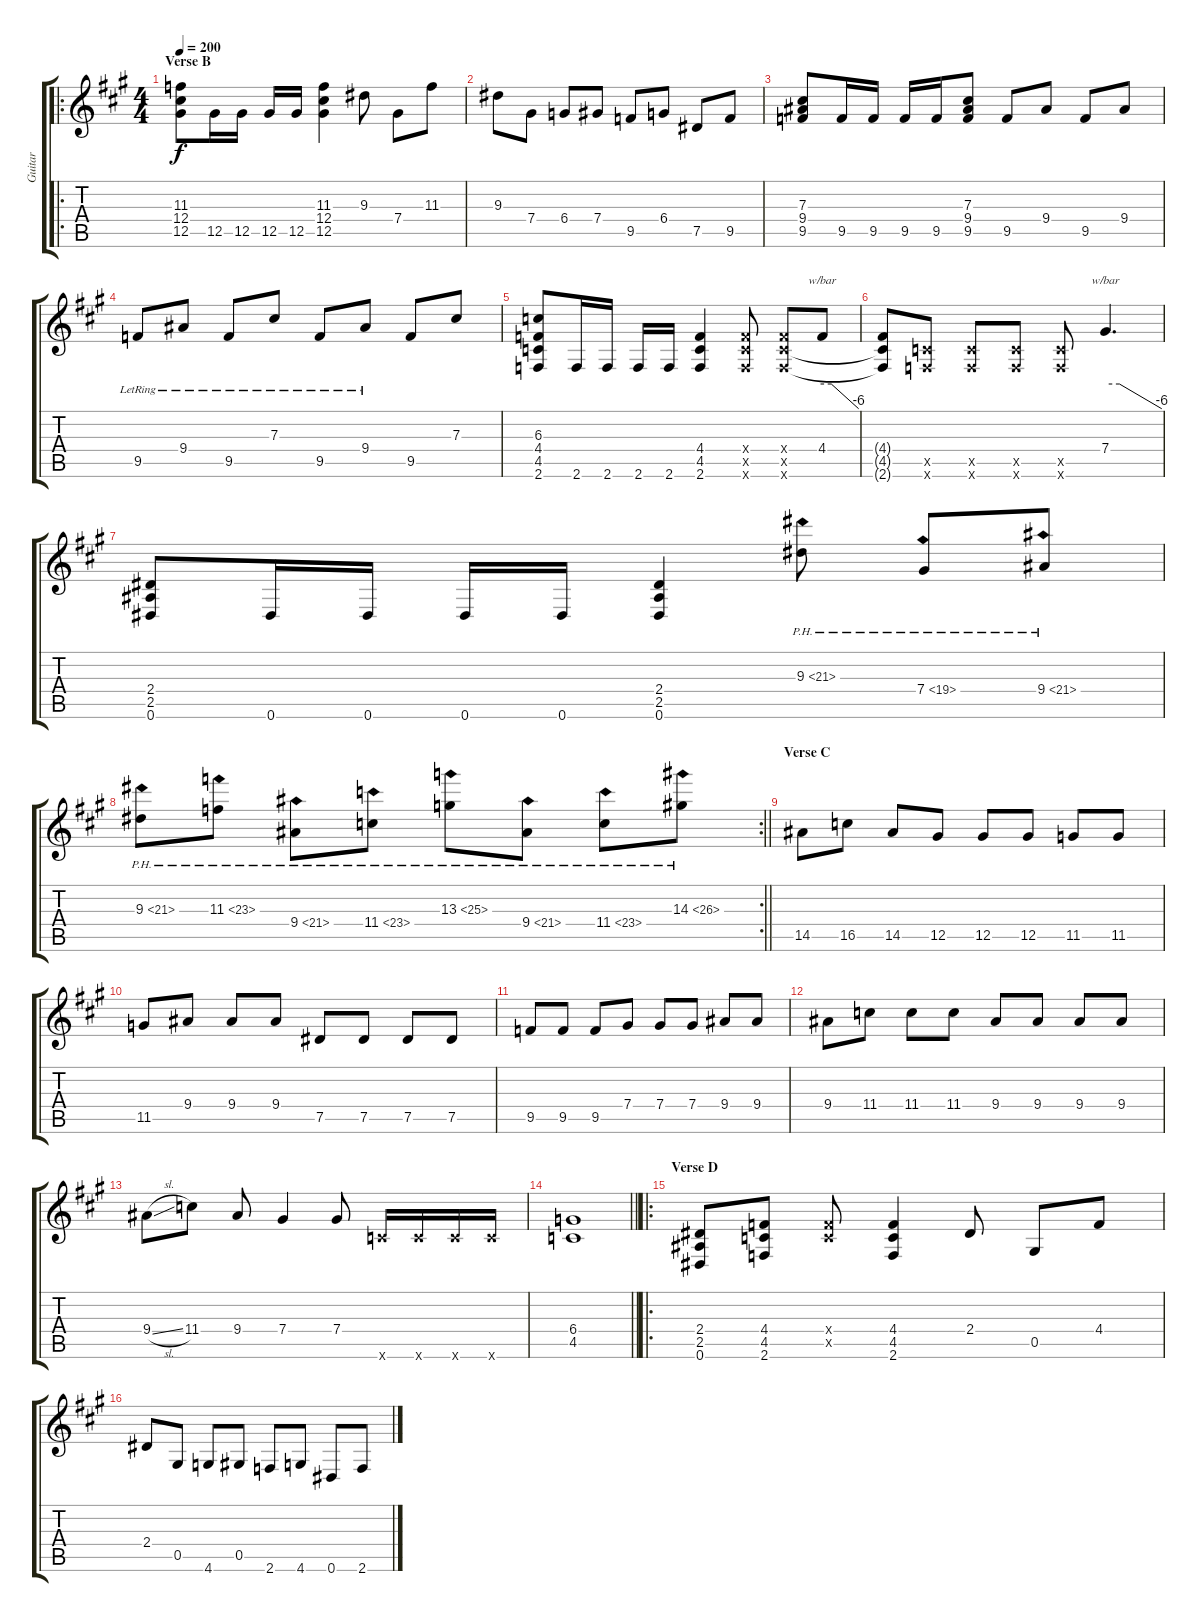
\track ("Guitar" "Guitar") {instrument distortionguitar}
\staff {score tabs}
\tuning (Eb4 Bb3 Gb3 Db3 Ab2 Eb2) {hide}
\ro
\ts (4 4)
\section ("" "Verse B")
\tempo 200
\clef g2
\ks f#minor
(11.3 12.4 12.5).8{dy f} 12.5.16 12.5.16 12.5.16 12.5.16 (11.3 12.4 12.5).4 9.3.8 7.4.8 11.3.8 |
9.3.8 7.4.8 6.4.8 7.4.8 9.5.8 6.4.8 7.5.8 9.5.8 |
(7.3 9.4 9.5).8 9.5.16 9.5.16 9.5.16 9.5.16 (7.3 9.4 9.5).8 9.5.8 9.4.8 9.5.8 9.4.8 |
9.5{lr}.8 9.4{lr}.8 9.5{lr}.8 7.3{lr}.8 9.5{lr}.8 9.4{lr}.8 9.5.8 7.3.8 |
(6.3 4.4 4.5 2.6).8 2.6.16 2.6.16 2.6.16 2.6.16 (4.4 4.5 2.6).4 (4.4{x} 4.5{x} 2.6{x}).8 (4.4{x} 4.5{x} 2.6{x}).8 4.4.8{tbe (custom default 0 0 15 0 60 -24)} |
(4.4{t} 4.5{t} 2.6{t}).8 (4.5{x} 2.6{x}).8 (4.5{x} 2.6{x}).8 (4.5{x} 2.6{x}).8 (4.5{x} 2.6{x}).8 7.4.4{d tbe (custom default 0 0 15 0 60 -24)} |
(2.4 2.5 0.6).8 0.6.16 0.6.16 0.6.16 0.6.16 (2.4 2.5 0.6).4 9.3{ph 12}.8 7.4{ph 12}.8 9.4{ph 12}.8 |
\rc 2
\barLineRight lightlight
9.3{ph 12}.8 11.3{ph 12}.8 9.4{ph 12}.8 11.4{ph 12}.8 13.3{ph 12}.8 9.4{ph 12}.8 11.4{ph 12}.8 14.3{ph 12}.8 |
\section ("" "Verse C")
14.5.8 16.5.8 14.5.8 12.5.8 12.5.8 12.5.8 11.5.8 11.5.8 |
11.5.8 9.4.8 9.4.8 9.4.8 7.5.8 7.5.8 7.5.8 7.5.8 |
9.5.8 9.5.8 9.5.8 7.4.8 7.4.8 7.4.8 9.4.8 9.4.8 |
9.4.8 11.4.8 11.4.8 11.4.8 9.4.8 9.4.8 9.4.8 9.4.8 |
9.4{sl}.8 11.4.8 9.4.8 7.4.4 7.4.8 9.6{x}.16 9.6{x}.16 9.6{x}.16 9.6{x}.16 |
\barLineRight lightlight
(6.4 4.5).1 |
\ro
\section ("" "Verse D")
(2.4 2.5 0.6).8 (4.4 4.5 2.6).8 (4.4{x} 4.5{x}).8 (4.4 4.5 2.6).4 2.4.8 0.5.8 4.4.8 |
2.4.8 0.5.8 4.6.8 0.5.8 2.6.8 4.6.8 0.6.8 2.6.8
